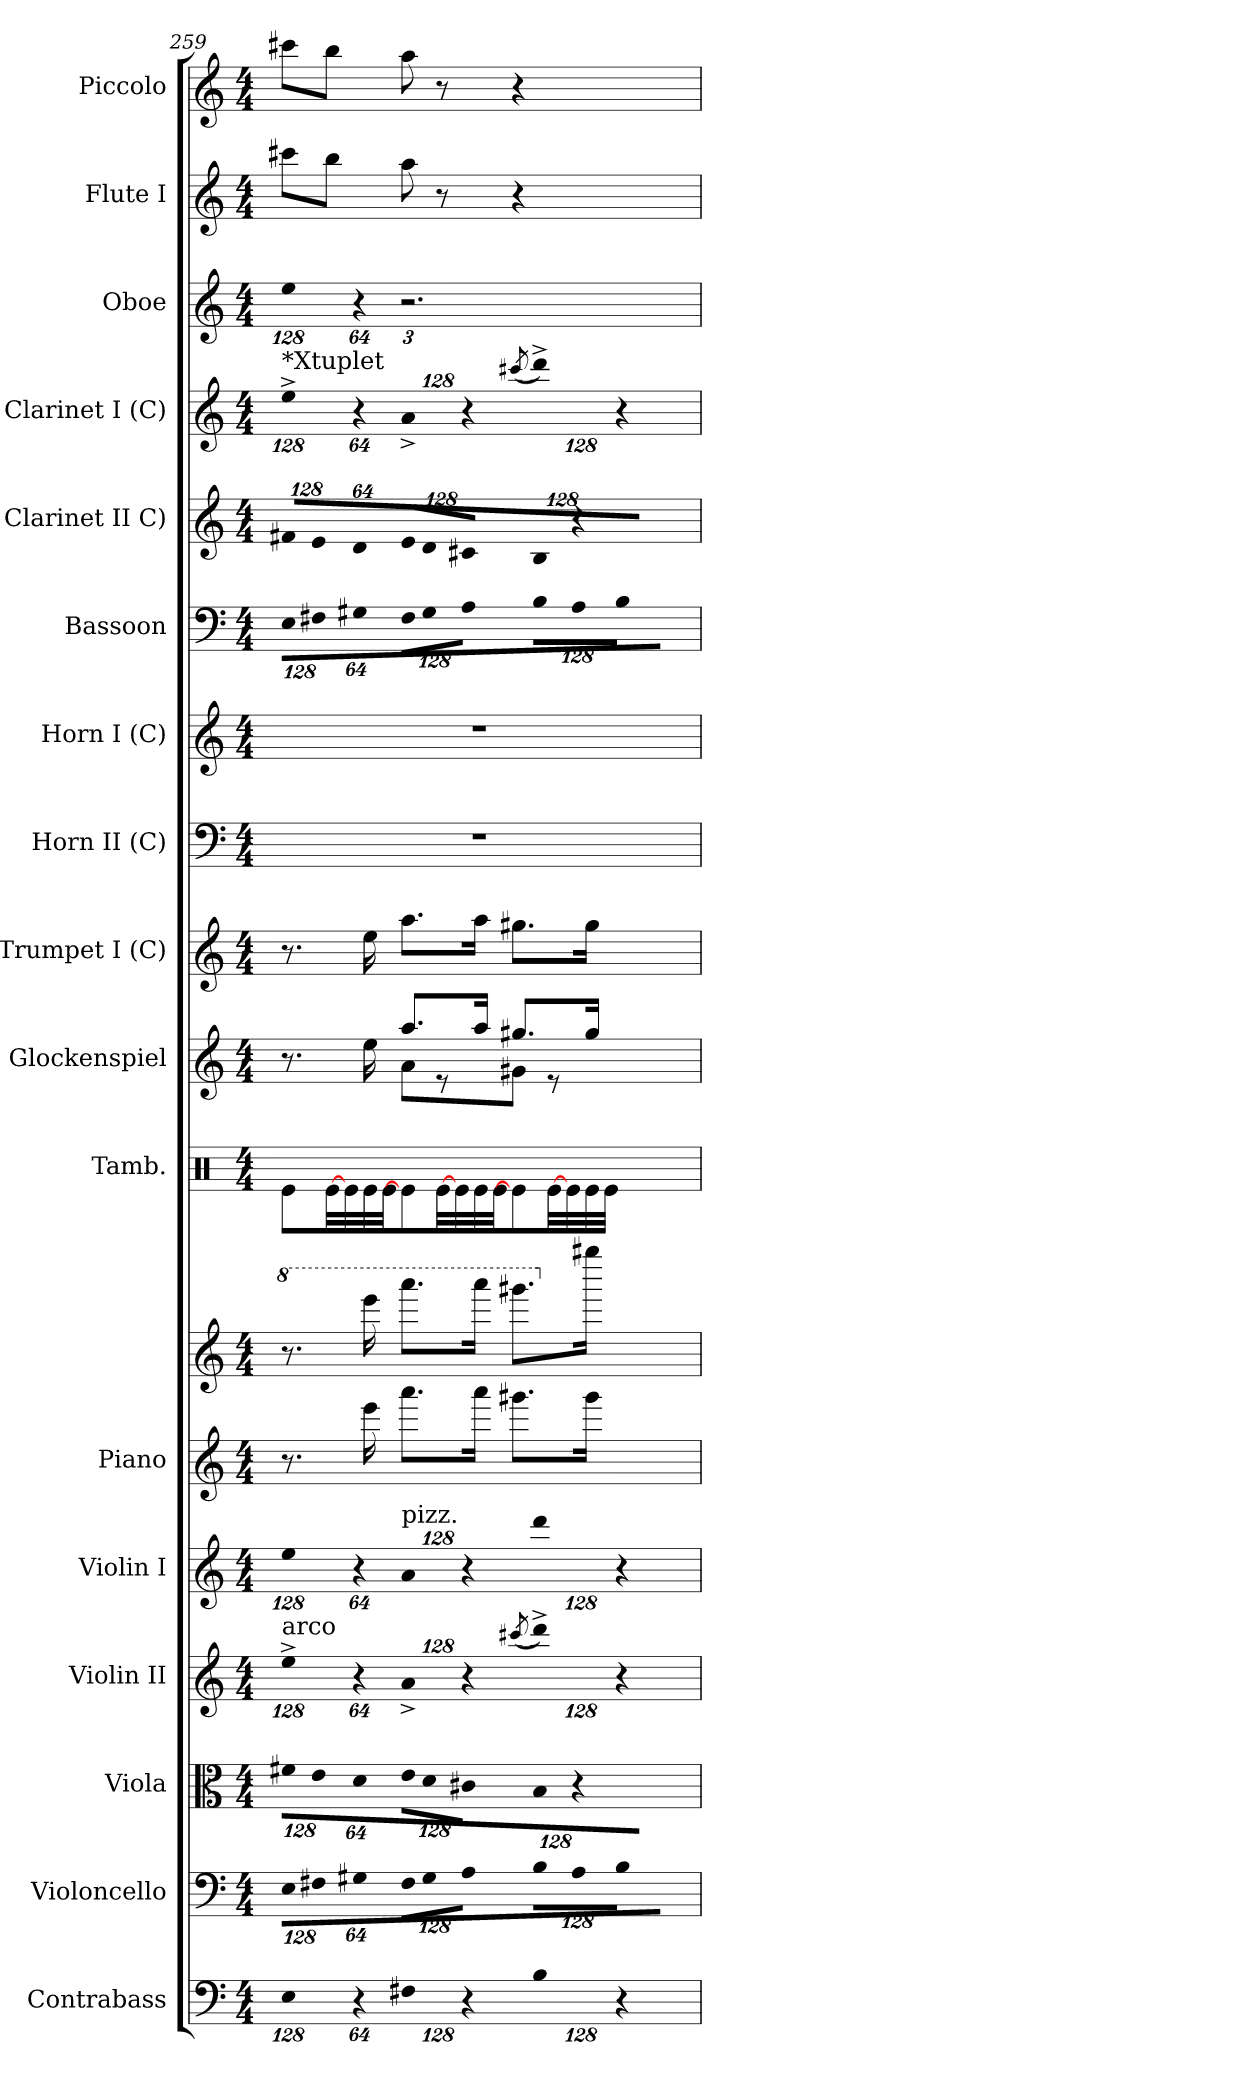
**kern	**kern	**kern	**kern	**kern	**kern	**kern	**kern	**kern	**kern	**kern	**kern	**kern	**kern	**kern	**kern	**kern	**kern
*part17	*part16	*part15	*part14	*part13	*part12	*part12	*part11	*part10	*part9	*part8	*part7	*part6	*part5	*part4	*part3	*part2	*part1
*staff18	*staff17	*staff16	*staff15	*staff14	*staff13	*staff12	*staff11	*staff10	*staff9	*staff8	*staff7	*staff6	*staff5	*staff4	*staff3	*staff2	*staff1
*I"Contrabass	*I"Violoncello	*I"Viola	*I"Violin II	*I"Violin I	*I"Piano	*	*I"Tamb.	*I"Glockenspiel	*I"Trumpet I (C)	*I"Horn II (C)	*I"Horn I (C)	*I"Bassoon	*I"Clarinet II C)	*I"Clarinet I (C)	*I"Oboe	*I"Flute I	*I"Piccolo
*I'Cb.	*I'Vc.	*I'Vla.	*I'Vln. II	*I'Vln. I	*I'Pno.	*	*	*I'Glock.	*	*	*	*I'Bsn.	*I'Cl.	*I'Cl.	*I'Ob.	*I'Fl.	*I'Picc.
*clefF4	*clefF4	*clefC3	*clefG2	*clefG2	*clefG2	*clefG2	*clefX	*clefG2	*clefG2	*clefF4	*clefG2	*clefF4	*clefG2	*clefG2	*clefG2	*clefG2	*clefG2
*ITrd7c12	*	*	*	*	*	*	*	*ITrd-14c-24	*	*ITrd7c12	*ITrd7c12	*	*	*	*	*	*ITrd-7c-12
*k[]	*k[]	*k[]	*k[]	*k[]	*k[]	*k[]	*k[]	*k[]	*k[]	*k[]	*k[]	*k[]	*k[]	*k[]	*k[]	*k[]	*k[]
*M4/4	*M4/4	*M4/4	*M4/4	*M4/4	*M4/4	*M4/4	*M4/4	*M4/4	*M4/4	*M4/4	*M4/4	*M4/4	*M4/4	*M4/4	*M4/4	*M4/4	*M4/4
*Xbrackettup	*	*	*	*	*	*	*	*	*	*	*	*	*	*	*	*	*
=259	=259	=259	=259	=259	=259	=259	=259	=259	=259	=259	=259	=259	=259	=259	=259	=259	=259
!LO:N:vis=4	!	!	!	!	!	!	!	!	!	!	!	!	!	!	!	!	!
*	*Xbrackettup	*	*	*	*	*	*	*	*	*	*	*	*	*	*	*	*
!	!LO:N:vis=8	!	!	!	!	!	!	!	!	!	!	!	!	!	!	!	!
*	*	*Xbrackettup	*	*	*	*	*	*	*	*	*	*	*	*	*	*	*
!	!	!LO:N:vis=8	!	!	!	!	!	!	!	!	!	!	!	!	!	!	!
*	*	*	*Xbrackettup	*	*	*	*	*	*	*	*	*	*	*	*	*	*
!	!	!	!LO:N:vis=4	!	!	!	!	!	!	!	!	!	!	!	!	!	!
*	*	*	*	*Xbrackettup	*	*	*	*	*	*	*	*	*	*	*	*	*
!	!	!	!	!LO:N:vis=4	!	!	!	!	!	!	!	!	!	!	!	!	!
*	*	*	*	*	*	*8va	*	*	*	*	*	*	*	*	*	*	*
*	*	*	*	*	*	*	*	*^	*	*	*	*	*	*	*	*	*
!	!	!	!	!	!	!	!	!	!	!	!LO:N:vis=1	!LO:N:vis=1	!	!	!	!	!	!
*	*	*	*	*	*	*	*	*	*	*	*	*	*Xbrackettup	*	*	*	*	*
!	!	!	!	!	!	!	!	!	!	!	!	!	!LO:N:vis=8	!	!	!	!	!
*	*	*	*	*	*	*	*	*	*	*	*	*	*	*Xbrackettup	*	*	*	*
!	!	!	!	!	!	!	!	!	!	!	!	!	!	!LO:N:vis=8	!	!	!	!
*	*	*	*	*	*	*	*	*	*	*	*	*	*	*	*Xbrackettup	*	*	*
!	!	!	!	!	!	!	!	!	!	!	!	!	!	!	!LO:N:vis=4	!	!	!
*	*	*	*	*	*	*	*	*	*	*	*	*	*	*	*	*Xbrackettup	*	*
!	!	!	!	!	!	!	!	!	!	!	!	!	!	!	!LO:TX:a:t=*Xtuplet	!	!	!
!	!	!	!LO:TX:a:t=arco	!	!	!	!	!	!	!	!	!	!	!	!	!	!	!
!	!	!	!	!	!	!	!	!	!	!	!	!	!	!	!	!LO:N:vis=4	!	!
512%85EEi\	1024%85Ei\L	1024%85f#Xi\L	512%85ee^i\	512%85eei\	8.r	8.r	8Rei\L	8.r	4ryy	8.r	1r	1r	1024%85Ei\L	1024%85f#Xi/L	512%85ee^i\	512%85eei\	8ccc#Xi\L	8cccc#Xi\L
!	!LO:N:vis=8	!LO:N:vis=8	!	!	!	!	!	!	!	!	!	!	!LO:N:vis=8	!LO:N:vis=8	!	!	!	!
.	1024%85F#Xi\	1024%85ei\	.	.	.	.	.	.	.	.	.	.	1024%85F#Xi\	1024%85ei/	.	.	.	.
*	*	*	*	*	*	*	*tremolo	*	*	*	*	*	*	*	*	*	*	*
.	.	.	.	.	.	.	[>32Rei\	.	.	.	.	.	.	.	.	.	8bbi\J	8bbbi\J
.	.	.	.	.	.	.	32Rei\	.	.	.	.	.	.	.	.	.	.	.
!LO:N:vis=8	!LO:N:vis=8	!LO:N:vis=8	!LO:N:vis=8	!LO:N:vis=8	!	!	!	!	!	!	!	!	!LO:N:vis=8	!LO:N:vis=8	!LO:N:vis=8	!LO:N:vis=8	!	!
512%43r	512%43G#Xi\J	512%43di\J	512%43r	512%43r	.	.	.	.	.	.	.	.	512%43G#Xi\J	512%43di/J	512%43r	512%43r	.	.
.	.	.	.	.	16eeei\	16eeeei\	32Rei\	16eeeei\	.	16eei\	.	.	.	.	.	.	.	.
.	.	.	.	.	.	.	32Rei\JJJ	.	.	.	.	.	.	.	.	.	.	.
*	*	*	*	*	*	*	*Xtremolo	*	*	*	*	*	*	*	*	*	*	*
!	!	!	!	!LO:TX:a:t=pizz.	!	!	!	!	!	!	!	!	!	!	!	!	!	!
!LO:N:vis=4	!LO:N:vis=8	!LO:N:vis=8	!LO:N:vis=4	!LO:N:vis=4	!	!	!	!	!	!	!	!	!LO:N:vis=8	!LO:N:vis=8	!LO:N:vis=4	!	!	!
512%85FF#Xi\	1024%85F#i\L	1024%85ei\L	512%85a^i/	512%85ai/	8.aaai\L	8.aaaai\L	8Rei\L]	8.aaaai/L	8aaai\L	8.aai\L	.	.	1024%85F#i\L	1024%85ei/L	512%85a^i/	3.r	8aai\	8aaai\
!	!LO:N:vis=8	!LO:N:vis=8	!	!	!	!	!	!	!	!	!	!	!LO:N:vis=8	!LO:N:vis=8	!	!	!	!
.	1024%85G#i\	1024%85di\	.	.	.	.	.	.	.	.	.	.	1024%85G#i\	1024%85di/	.	.	.	.
*	*	*	*	*	*	*	*tremolo	*	*	*	*	*	*	*	*	*	*	*
.	.	.	.	.	.	.	[>32Rei\	.	8r	.	.	.	.	.	.	.	8r	8r
.	.	.	.	.	.	.	32Rei\	.	.	.	.	.	.	.	.	.	.	.
!LO:N:vis=8	!LO:N:vis=8	!LO:N:vis=8	!LO:N:vis=8	!LO:N:vis=8	!	!	!	!	!	!	!	!	!LO:N:vis=8	!LO:N:vis=8	!LO:N:vis=8	!	!	!
512%43r	512%43Ai\J	512%43c#Xi\J	512%43r	512%43r	.	.	.	.	.	.	.	.	512%43Ai\J	512%43c#Xi/J	512%43r	.	.	.
.	.	.	.	.	16aaai\Jk	16aaaai\Jk	32Rei\	16aaaai/Jk	.	16aai\Jk	.	.	.	.	.	.	.	.
.	.	.	.	.	.	.	32Rei\JJJ	.	.	.	.	.	.	.	.	.	.	.
*	*	*	*	*	*	*	*Xtremolo	*	*	*	*	*	*	*	*	*	*	*
.	.	.	(8qccc#Xi/	.	.	.	.	.	.	.	.	.	.	.	(8qccc#Xi/	.	.	.
!LO:N:vis=4	!LO:N:vis=8	!LO:N:vis=8	!LO:N:vis=4	!LO:N:vis=4	!	!	!	!	!	!	!	!	!LO:N:vis=8	!LO:N:vis=8	!LO:N:vis=4	!	!	!
512%85BBi\	1024%85Bi\L	1024%85Bi/	512%85ddd^i\)	512%85dddi\	8.ggg#Xi\L	8.gggg#Xi\L	8Rei\L]	8.gggg#Xi/L	8ggg#Xi\J	8.gg#Xi\L	.	.	1024%85Bi\L	1024%85Bi/	512%85ddd^i\)	.	4r	4r
!	!LO:N:vis=8	!LO:N:vis=4	!	!	!	!	!	!	!	!	!	!	!LO:N:vis=8	!LO:N:vis=4	!	!	!	!
.	1024%85Ai\	1024%171r	.	.	.	.	.	.	.	.	.	.	1024%85Ai\	1024%171r	.	.	.	.
*	*	*	*	*	*	*	*tremolo	*	*	*	*	*	*	*	*	*	*	*
.	.	.	.	.	.	.	[>32Rei\	.	8r	.	.	.	.	.	.	.	.	.
.	.	.	.	.	.	.	32Rei\	.	.	.	.	.	.	.	.	.	.	.
!LO:N:vis=8	!LO:N:vis=8	!	!LO:N:vis=8	!LO:N:vis=8	!	!	!	!	!	!	!	!	!LO:N:vis=8	!	!LO:N:vis=8	!	!	!
512%43r	512%43Bi\J	.	512%43r	512%43r	.	.	.	.	.	.	.	.	512%43Bi\J	.	512%43r	.	.	.
*	*	*	*	*	*	*X8va	*	*	*	*	*	*	*	*	*	*	*	*
.	.	.	.	.	16ggg#i\Jk	16gggg#i\Jk	32Rei\	16gggg#i/Jk	.	16gg#i\Jk	.	.	.	.	.	.	.	.
.	.	.	.	.	.	.	32Rei\JJJ	.	.	.	.	.	.	.	.	.	.	.
*	*	*	*	*	*	*	*Xtremolo	*	*	*	*	*	*	*	*	*	*	*
4ryy	4ryy	4ryy	4ryy	4ryy	4ryy	4ryy	4ryy	4ryy	4ryy	4ryy	.	.	4ryy	4ryy	4ryy	4ryy	4ryy	4ryy
*	*	*	*	*	*	*	*	*v	*v	*	*	*	*	*	*	*	*	*
=	=	=	=	=	=	=	=	=	=	=	=	=	=	=	=	=	=
*-	*-	*-	*-	*-	*-	*-	*-	*-	*-	*-	*-	*-	*-	*-	*-	*-	*-
